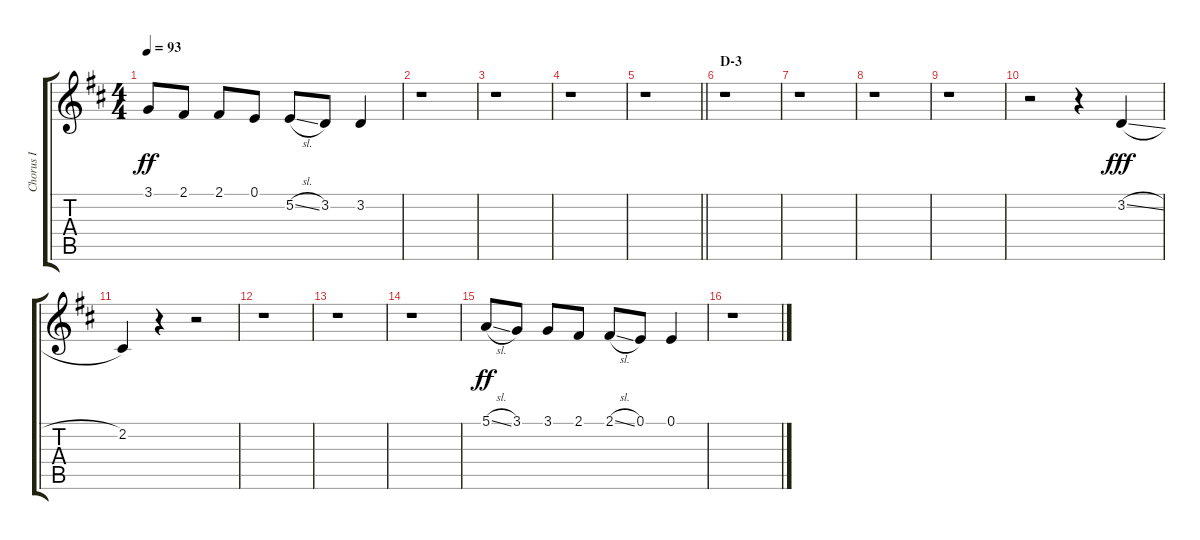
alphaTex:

\track ("Chorus I" "Chorus I") {instrument voiceoohs}
\staff {score tabs}
\tuning (E4 B3 G3 D3 A2 E2) {hide}
\ts (4 4)
\tempo 93
\clef g2
\ks d
3.1.8{dy ff} 2.1.8 2.1.8 0.1.8 5.2{sl}.8 3.2.8 3.2.4 |
r.1 |
r.1 |
r.1 |
\barLineRight lightlight
r.1 |
\section ("" "D-3")
r.1 |
r.1 |
r.1 |
r.1 |
r.2 r.4 3.2{sl}.4{dy fff} |
2.2.4 r.4 r.2 |
r.1 |
r.1 |
r.1 |
5.1{sl}.8{dy ff} 3.1.8 3.1.8 2.1.8 2.1{sl}.8 0.1.8 0.1.4 |
r.1
